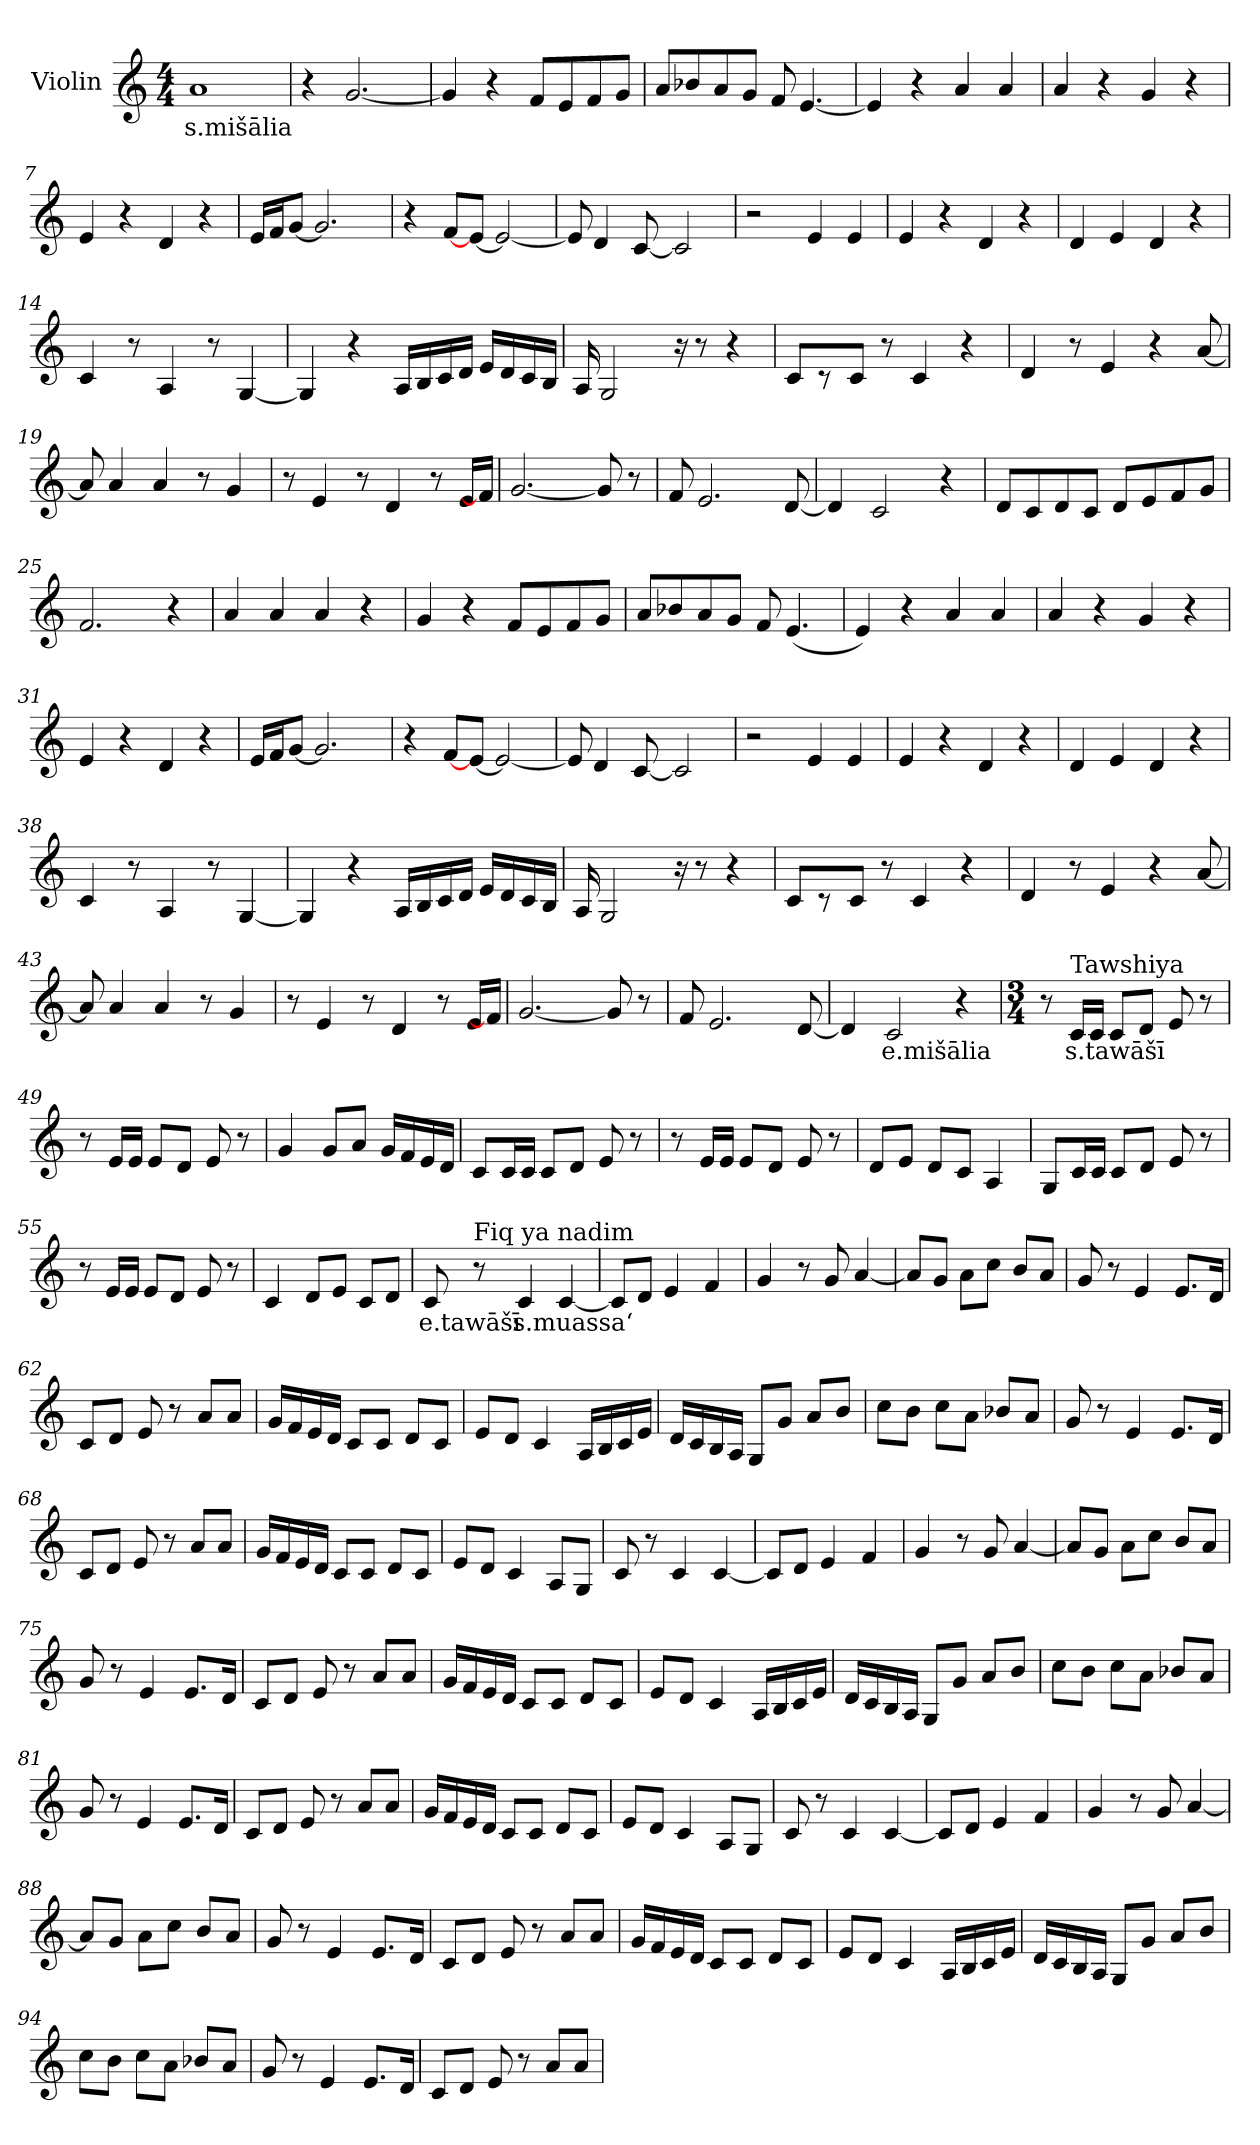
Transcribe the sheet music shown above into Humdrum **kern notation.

**kern	**text
*part1	*part1
*staff1	*staff1
*I"Violin	*
*clefG2	*
*k[]	*
*M4/4	*
*MM120	*
=1	=1
!	!LO:LY:b
1a	s.mišālia
=2	=2
4r	.
[2.g/	.
=3	=3
4g/]	.
4r	.
8f/L	.
8e/	.
8f/	.
8g/J	.
=4	=4
8a/L	.
8b-X/	.
8a/	.
8g/J	.
8f/	.
[4.e/	.
=5	=5
4e/]	.
4r	.
4a/	.
4a/	.
!!LO:LB:g=z
=6	=6
4a/	.
4r	.
4g/	.
4r	.
=7	=7
4e/	.
4r	.
4d/	.
4r	.
=8	=8
16e/LL	.
16f/J	.
[8g/J	.
2.g/]	.
=9	=9
4r	.
[8f/L	.
[8e/J	.
2e/_	.
=10	=10
8e/]	.
4d/	.
[8c/	.
2c/]	.
!!LO:LB:g=z
=11	=11
2r	.
4e/	.
4e/	.
=12	=12
4e/	.
4r	.
4d/	.
4r	.
=13	=13
4d/	.
4e/	.
4d/	.
4r	.
=14	=14
4c/	.
8r	.
4A/	.
8r	.
[4G/	.
=15	=15
4G/]	.
4r	.
16A/LL	.
16B/	.
16c/	.
16d/JJ	.
16e/LL	.
16d/	.
16c/	.
16B/JJ	.
!!LO:LB:g=z
=16	=16
16A/	.
2G/	.
16r	.
8r	.
4r	.
=17	=17
8c/L	.
8r	.
8c/J	.
8r	.
4c/	.
4r	.
=18	=18
4d/	.
8r	.
4e/	.
4r	.
[8a/	.
=19	=19
8a/]	.
4a/	.
4a/	.
8r	.
4g/	.
=20	=20
8r	.
4e/	.
8r	.
4d/	.
8r	.
16e/LL	.
16f/JJ]	.
!!LO:LB:g=z
=21	=21
[2.g/	.
8g/]	.
8r	.
=22	=22
8f/	.
2.e/	.
[8d/	.
=23	=23
4d/]	.
2c/	.
4r	.
=24	=24
8d/L	.
8c/	.
8d/	.
8c/J	.
8d/L	.
8e/	.
8f/	.
8g/J	.
=25	=25
2.f/	.
4r	.
=26	=26
4a/	.
4a/	.
4a/	.
4r	.
!!LO:LB:g=z
=27	=27
4g/	.
4r	.
8f/L	.
8e/	.
8f/	.
8g/J	.
=28	=28
8a/L	.
8b-X/	.
8a/	.
8g/J	.
8f/	.
(<4.e/	.
=29	=29
4e/)	.
4r	.
4a/	.
4a/	.
=30	=30
4a/	.
4r	.
4g/	.
4r	.
=31	=31
4e/	.
4r	.
4d/	.
4r	.
!!LO:LB:g=z
=32	=32
16e/LL	.
16f/J	.
[8g/J	.
2.g/]	.
=33	=33
4r	.
[8f/L	.
[8e/J	.
2e/_	.
=34	=34
8e/]	.
4d/	.
[8c/	.
2c/]	.
=35	=35
2r	.
4e/	.
4e/	.
=36	=36
4e/	.
4r	.
4d/	.
4r	.
!!LO:PB:g=z
=37	=37
4d/	.
4e/	.
4d/	.
4r	.
=38	=38
4c/	.
8r	.
4A/	.
8r	.
[4G/	.
=39	=39
4G/]	.
4r	.
16A/LL	.
16B/	.
16c/	.
16d/JJ	.
16e/LL	.
16d/	.
16c/	.
16B/JJ	.
=40	=40
16A/	.
2G/	.
16r	.
8r	.
4r	.
=41	=41
8c/L	.
8r	.
8c/J	.
8r	.
4c/	.
4r	.
!!LO:PB:g=z
=42	=42
4d/	.
8r	.
4e/	.
4r	.
[8a/	.
=43	=43
8a/]	.
4a/	.
4a/	.
8r	.
4g/	.
=44	=44
8r	.
4e/	.
8r	.
4d/	.
8r	.
16e/LL	.
16f/JJ]	.
=45	=45
[2.g/	.
8g/]	.
8r	.
=46	=46
8f/	.
2.e/	.
[8d/	.
!!LO:LB:g=z
=47	=47
4d/]	.
!	!LO:LY:b
2c/	e.mišālia
4r	.
=48	=48
*M3/4	*
*MM55	*
8r	.
!LO:TX:a:t=Tawshiya	!
!	!LO:LY:b
16c/LL	s.tawāšī
16c/JJ	.
8c/L	.
8d/J	.
8e/	.
8r	.
=49	=49
8r	.
16e/LL	.
16e/JJ	.
8e/L	.
8d/J	.
8e/	.
8r	.
=50	=50
4g/	.
8g/L	.
8a/J	.
16g/LL	.
16f/	.
16e/	.
16d/JJ	.
=51	=51
8c/L	.
16c/L	.
16c/JJ	.
8c/L	.
8d/J	.
8e/	.
8r	.
!!LO:LB:g=z
=52	=52
8r	.
16e/LL	.
16e/JJ	.
8e/L	.
8d/J	.
8e/	.
8r	.
=53	=53
8d/L	.
8e/J	.
8d/L	.
8c/J	.
4A/	.
=54	=54
8G/L	.
16c/L	.
16c/JJ	.
8c/L	.
8d/J	.
8e/	.
8r	.
=55	=55
8r	.
16e/LL	.
16e/JJ	.
8e/L	.
8d/J	.
8e/	.
8r	.
=56	=56
4c/	.
8d/L	.
8e/J	.
8c/L	.
8d/J	.
!!LO:LB:g=z
=57	=57
!	!LO:LY:b
8c/	e.tawāšī
!LO:TX:a:t=Fiq ya nadim	!
8r	.
!	!LO:LY:b
4c/	s.muassa‘
[4c/	.
!!LO:LB:g=z
=58	=58
8c/L]	.
8d/J	.
4e/	.
4f/	.
=59	=59
4g/	.
8r	.
8g/	.
[4a/	.
=60	=60
8a/L]	.
8g/J	.
8a\L	.
8cc\J	.
8b/L	.
8a/J	.
=61	=61
8g/	.
8r	.
4e/	.
8.e/L	.
16d/Jk	.
=62	=62
8c/L	.
8d/J	.
8e/	.
8r	.
8a/L	.
8a/J	.
=63	=63
16g/LL	.
16f/	.
16e/	.
16d/JJ	.
8c/L	.
8c/J	.
8d/L	.
8c/J	.
!!LO:LB:g=z
=64	=64
8e/L	.
8d/J	.
4c/	.
16A/LL	.
16B/	.
16c/	.
16e/JJ	.
=65	=65
16d/LL	.
16c/	.
16B/	.
16A/JJ	.
8G/L	.
8g/J	.
8a/L	.
8b/J	.
=66	=66
8cc\L	.
8b\J	.
8cc\L	.
8a\J	.
8b-X/L	.
8a/J	.
=67	=67
8g/	.
8r	.
4e/	.
8.e/L	.
16d/Jk	.
=68	=68
8c/L	.
8d/J	.
8e/	.
8r	.
8a/L	.
8a/J	.
!!LO:LB:g=z
=69	=69
16g/LL	.
16f/	.
16e/	.
16d/JJ	.
8c/L	.
8c/J	.
8d/L	.
8c/J	.
=70	=70
8e/L	.
8d/J	.
4c/	.
8A/L	.
8G/J	.
=71	=71
8c/	.
8r	.
4c/	.
[4c/	.
=72	=72
8c/L]	.
8d/J	.
4e/	.
4f/	.
=73	=73
4g/	.
8r	.
8g/	.
[4a/	.
=74	=74
8a/L]	.
8g/J	.
8a\L	.
8cc\J	.
8b/L	.
8a/J	.
!!LO:LB:g=z
=75	=75
8g/	.
8r	.
4e/	.
8.e/L	.
16d/Jk	.
=76	=76
8c/L	.
8d/J	.
8e/	.
8r	.
8a/L	.
8a/J	.
=77	=77
16g/LL	.
16f/	.
16e/	.
16d/JJ	.
8c/L	.
8c/J	.
8d/L	.
8c/J	.
=78	=78
8e/L	.
8d/J	.
4c/	.
16A/LL	.
16B/	.
16c/	.
16e/JJ	.
=79	=79
16d/LL	.
16c/	.
16B/	.
16A/JJ	.
8G/L	.
8g/J	.
8a/L	.
8b/J	.
!!LO:PB:g=z
=80	=80
8cc\L	.
8b\J	.
8cc\L	.
8a\J	.
8b-X/L	.
8a/J	.
=81	=81
8g/	.
8r	.
4e/	.
8.e/L	.
16d/Jk	.
=82	=82
8c/L	.
8d/J	.
8e/	.
8r	.
8a/L	.
8a/J	.
=83	=83
16g/LL	.
16f/	.
16e/	.
16d/JJ	.
8c/L	.
8c/J	.
8d/L	.
8c/J	.
=84	=84
8e/L	.
8d/J	.
4c/	.
8A/L	.
8G/J	.
=85	=85
8c/	.
8r	.
4c/	.
[4c/	.
!!LO:PB:g=z
=86	=86
8c/L]	.
8d/J	.
4e/	.
4f/	.
=87	=87
4g/	.
8r	.
8g/	.
[4a/	.
=88	=88
8a/L]	.
8g/J	.
8a\L	.
8cc\J	.
8b/L	.
8a/J	.
=89	=89
8g/	.
8r	.
4e/	.
8.e/L	.
16d/Jk	.
=90	=90
8c/L	.
8d/J	.
8e/	.
8r	.
8a/L	.
8a/J	.
=91	=91
16g/LL	.
16f/	.
16e/	.
16d/JJ	.
8c/L	.
8c/J	.
8d/L	.
8c/J	.
!!LO:LB:g=z
=92	=92
8e/L	.
8d/J	.
4c/	.
16A/LL	.
16B/	.
16c/	.
16e/JJ	.
=93	=93
16d/LL	.
16c/	.
16B/	.
16A/JJ	.
8G/L	.
8g/J	.
8a/L	.
8b/J	.
=94	=94
8cc\L	.
8b\J	.
8cc\L	.
8a\J	.
8b-X/L	.
8a/J	.
=95	=95
8g/	.
8r	.
4e/	.
8.e/L	.
16d/Jk	.
=96	=96
8c/L	.
8d/J	.
8e/	.
8r	.
8a/L	.
8a/J	.
=	=
*-	*-
